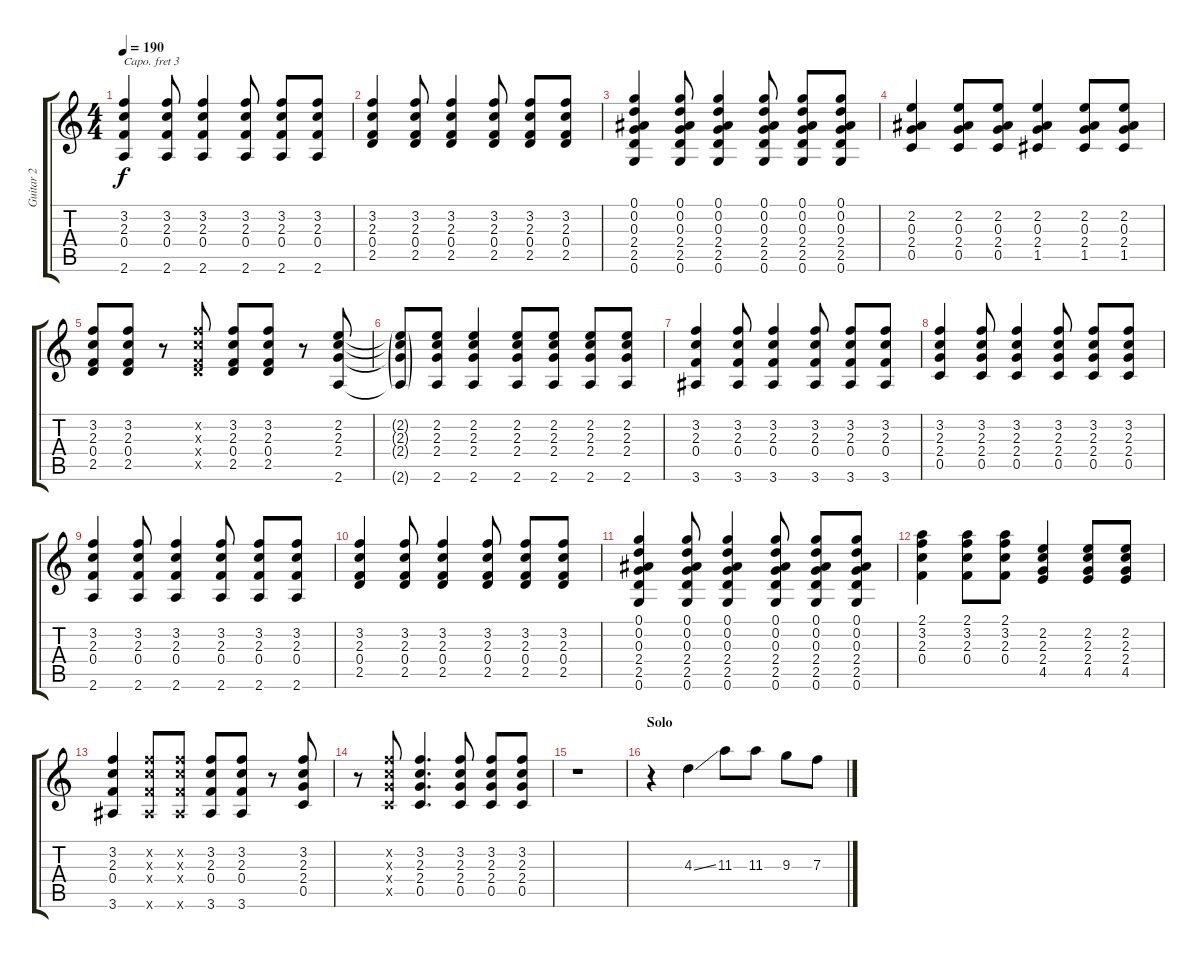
\track ("Guitar 2" "Guitar 2") {instrument overdrivenguitar}
\staff {score tabs}
\capo 3
\tuning (E4 B3 G3 D3 A2 E2) {hide}
\ts (4 4)
\tempo 190
\clef g2
\ks c
(3.2 2.3 0.4 2.6).4{dy f} (3.2 2.3 0.4 2.6).8 (3.2 2.3 0.4 2.6).4 (3.2 2.3 0.4 2.6).8 (3.2 2.3 0.4 2.6).8 (3.2 2.3 0.4 2.6).8 |
(3.2 2.3 0.4 2.5).4 (3.2 2.3 0.4 2.5).8 (3.2 2.3 0.4 2.5).4 (3.2 2.3 0.4 2.5).8 (3.2 2.3 0.4 2.5).8 (3.2 2.3 0.4 2.5).8 |
(0.1 0.2 0.3 2.4 2.5 0.6).4 (0.1 0.2 0.3 2.4 2.5 0.6).8 (0.1 0.2 0.3 2.4 2.5 0.6).4 (0.1 0.2 0.3 2.4 2.5 0.6).8 (0.1 0.2 0.3 2.4 2.5 0.6).8 (0.1 0.2 0.3 2.4 2.5 0.6).8 |
(2.2 0.3 2.4 0.5).4 (2.2 0.3 2.4 0.5).8 (2.2 0.3 2.4 0.5).8 (2.2 0.3 2.4 1.5).4 (2.2 0.3 2.4 1.5).8 (2.2 0.3 2.4 1.5).8 |
(3.2 2.3 0.4 2.5).8 (3.2 2.3 0.4 2.5).8 r.8 (3.2{x} 2.3{x} 0.4{x} 2.5{x}).8 (3.2 2.3 0.4 2.5).8 (3.2 2.3 0.4 2.5).8 r.8 (2.2 2.3 2.4 2.6).8 |
(2.2{g t} 2.3{g t} 2.4{g t} 2.6{g t}).8 (2.2 2.3 2.4 2.6).8 (2.2 2.3 2.4 2.6).4 (2.2 2.3 2.4 2.6).8 (2.2 2.3 2.4 2.6).8 (2.2 2.3 2.4 2.6).8 (2.2 2.3 2.4 2.6).8 |
(3.2 2.3 0.4 3.6).4 (3.2 2.3 0.4 3.6).8 (3.2 2.3 0.4 3.6).4 (3.2 2.3 0.4 3.6).8 (3.2 2.3 0.4 3.6).8 (3.2 2.3 0.4 3.6).8 |
(3.2 2.3 2.4 0.5).4 (3.2 2.3 2.4 0.5).8 (3.2 2.3 2.4 0.5).4 (3.2 2.3 2.4 0.5).8 (3.2 2.3 2.4 0.5).8 (3.2 2.3 2.4 0.5).8 |
(3.2 2.3 0.4 2.6).4 (3.2 2.3 0.4 2.6).8 (3.2 2.3 0.4 2.6).4 (3.2 2.3 0.4 2.6).8 (3.2 2.3 0.4 2.6).8 (3.2 2.3 0.4 2.6).8 |
(3.2 2.3 0.4 2.5).4 (3.2 2.3 0.4 2.5).8 (3.2 2.3 0.4 2.5).4 (3.2 2.3 0.4 2.5).8 (3.2 2.3 0.4 2.5).8 (3.2 2.3 0.4 2.5).8 |
(0.1 0.2 0.3 2.4 2.5 0.6).4 (0.1 0.2 0.3 2.4 2.5 0.6).8 (0.1 0.2 0.3 2.4 2.5 0.6).4 (0.1 0.2 0.3 2.4 2.5 0.6).8 (0.1 0.2 0.3 2.4 2.5 0.6).8 (0.1 0.2 0.3 2.4 2.5 0.6).8 |
(2.1 3.2 2.3 0.4).4 (2.1 3.2 2.3 0.4).8 (2.1 3.2 2.3 0.4).8 (2.2 2.3 2.4 4.5).4 (2.2 2.3 2.4 4.5).8 (2.2 2.3 2.4 4.5).8 |
(3.2 2.3 0.4 3.6).4 (3.2{x} 2.3{x} 0.4{x} 3.6{x}).8 (3.2{x} 2.3{x} 0.4{x} 3.6{x}).8 (3.2 2.3 0.4 3.6).8 (3.2 2.3 0.4 3.6).8 r.8 (3.2 2.3 2.4 0.5).8 |
r.8 (3.2{x} 2.3{x} 2.4{x} 0.5{x}).8 (3.2 2.3 2.4 0.5).4{d} (3.2 2.3 2.4 0.5).8 (3.2 2.3 2.4 0.5).8 (3.2 2.3 2.4 0.5).8 |
r.1 |
\section ("" "Solo")
r.4 4.3{ss}.4 11.3.8 11.3.8 9.3.8 7.3.8
